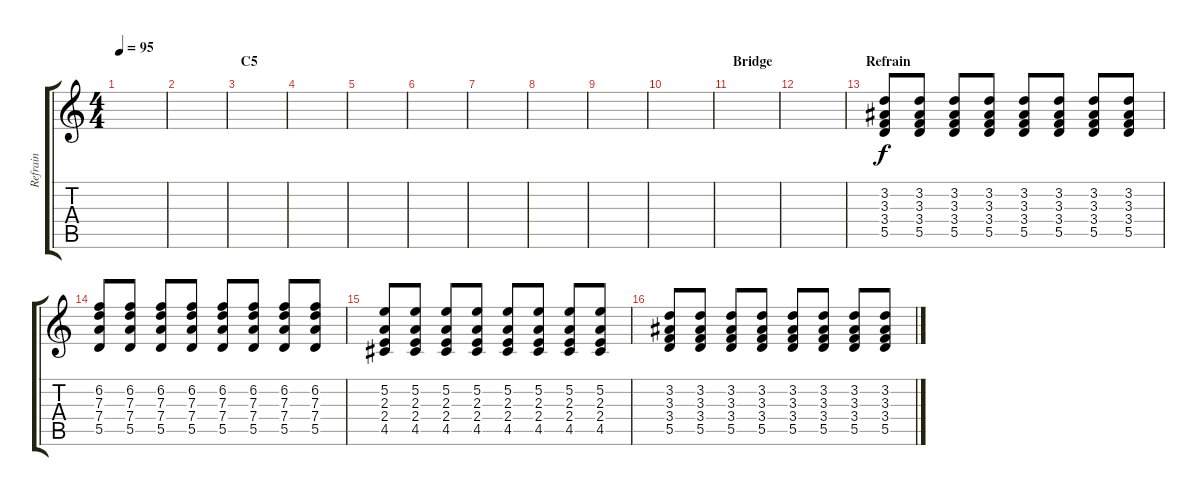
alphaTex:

\track ("Refrain" "Refrain") {instrument overdrivenguitar}
\staff {score tabs}
\tuning (E4 B3 G3 D3 A2 E2) {hide}
\ts (4 4)
\tempo 95
\clef g2
\ks c
|
|
\section ("" "C5")
|
|
|
|
|
|
|
|
\section ("" "Bridge")
|
|
\section ("" "Refrain")
(3.2 3.3 3.4 5.5).8 (3.2 3.3 3.4 5.5).8 (3.2 3.3 3.4 5.5).8 (3.2 3.3 3.4 5.5).8 (3.2 3.3 3.4 5.5).8 (3.2 3.3 3.4 5.5).8 (3.2 3.3 3.4 5.5).8 (3.2 3.3 3.4 5.5).8 |
(6.2 7.3 7.4 5.5).8 (6.2 7.3 7.4 5.5).8 (6.2 7.3 7.4 5.5).8 (6.2 7.3 7.4 5.5).8 (6.2 7.3 7.4 5.5).8 (6.2 7.3 7.4 5.5).8 (6.2 7.3 7.4 5.5).8 (6.2 7.3 7.4 5.5).8 |
(5.2 2.3 2.4 4.5).8 (5.2 2.3 2.4 4.5).8 (5.2 2.3 2.4 4.5).8 (5.2 2.3 2.4 4.5).8 (5.2 2.3 2.4 4.5).8 (5.2 2.3 2.4 4.5).8 (5.2 2.3 2.4 4.5).8 (5.2 2.3 2.4 4.5).8 |
(3.2 3.3 3.4 5.5).8 (3.2 3.3 3.4 5.5).8 (3.2 3.3 3.4 5.5).8 (3.2 3.3 3.4 5.5).8 (3.2 3.3 3.4 5.5).8 (3.2 3.3 3.4 5.5).8 (3.2 3.3 3.4 5.5).8 (3.2 3.3 3.4 5.5).8
